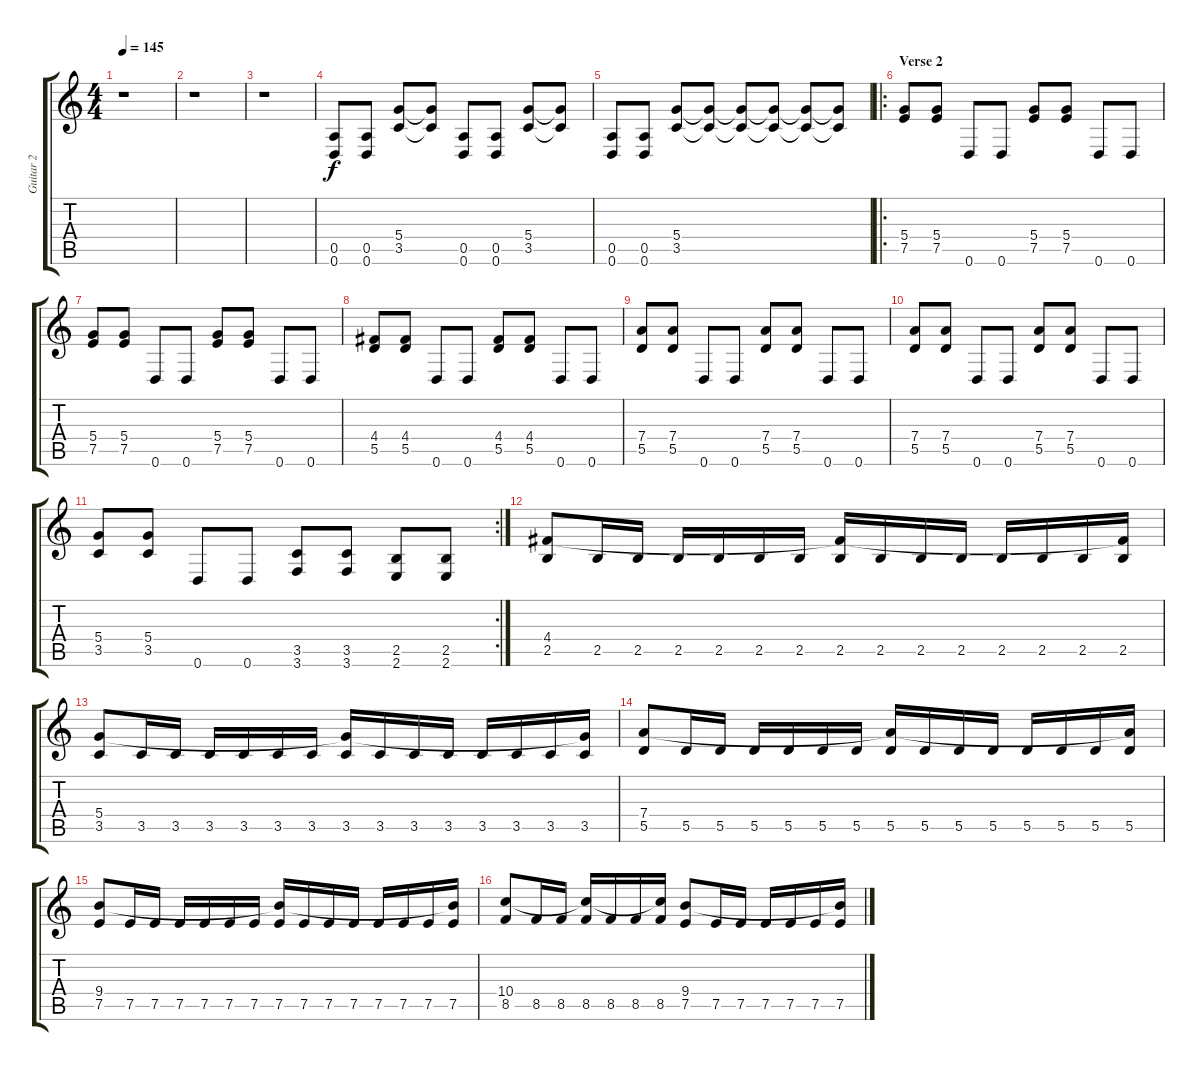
\track ("Guitar 2" "Guitar 2") {instrument distortionguitar}
\staff {score tabs}
\tuning (E4 B3 G3 D3 A2 D2) {hide}
\ts (4 4)
\tempo 145
\clef g2
\ks c
r.1{dy f} |
r.1 |
r.1 |
(0.5 0.6).8 (0.5 0.6).8 (5.4 3.5).8 (5.4{t} 3.5{t}).8 (0.5 0.6).8 (0.5 0.6).8 (5.4 3.5).8 (5.4{t} 3.5{t}).8 |
(0.5 0.6).8 (0.5 0.6).8 (5.4 3.5).8 (5.4{t} 3.5{t}).8 (5.4{t} 3.5{t}).8 (5.4{t} 3.5{t}).8 (5.4{t} 3.5{t}).8 (5.4{t} 3.5{t}).8 |
\ro
\section ("" "Verse 2")
(5.4 7.5).8 (5.4 7.5).8 0.6.8 0.6.8 (5.4 7.5).8 (5.4 7.5).8 0.6.8 0.6.8 |
(5.4 7.5).8 (5.4 7.5).8 0.6.8 0.6.8 (5.4 7.5).8 (5.4 7.5).8 0.6.8 0.6.8 |
(4.4 5.5).8 (4.4 5.5).8 0.6.8 0.6.8 (4.4 5.5).8 (4.4 5.5).8 0.6.8 0.6.8 |
(7.4 5.5).8 (7.4 5.5).8 0.6.8 0.6.8 (7.4 5.5).8 (7.4 5.5).8 0.6.8 0.6.8 |
(7.4 5.5).8 (7.4 5.5).8 0.6.8 0.6.8 (7.4 5.5).8 (7.4 5.5).8 0.6.8 0.6.8 |
\rc 2
(5.4 3.5).8 (5.4 3.5).8 0.6.8 0.6.8 (3.5 3.6).8 (3.5 3.6).8 (2.5 2.6).8 (2.5 2.6).8 |
(4.4 2.5).8 2.5.16 2.5.16 2.5.16 2.5.16 2.5.16 2.5.16 (4.4{t} 2.5).16 2.5.16 2.5.16 2.5.16 2.5.16 2.5.16 2.5.16 (4.4{t} 2.5).16 |
(5.4 3.5).8 3.5.16 3.5.16 3.5.16 3.5.16 3.5.16 3.5.16 (5.4{t} 3.5).16 3.5.16 3.5.16 3.5.16 3.5.16 3.5.16 3.5.16 (5.4{t} 3.5).16 |
(7.4 5.5).8 5.5.16 5.5.16 5.5.16 5.5.16 5.5.16 5.5.16 (7.4{t} 5.5).16 5.5.16 5.5.16 5.5.16 5.5.16 5.5.16 5.5.16 (7.4{t} 5.5).16 |
(9.4 7.5).8 7.5.16 7.5.16 7.5.16 7.5.16 7.5.16 7.5.16 (9.4{t} 7.5).16 7.5.16 7.5.16 7.5.16 7.5.16 7.5.16 7.5.16 (9.4{t} 7.5).16 |
(10.4 8.5).8 8.5.16 8.5.16 (10.4{t} 8.5).16 8.5.16 8.5.16 (10.4{t} 8.5).16 (9.4 7.5).8 7.5.16 7.5.16 7.5.16 7.5.16 7.5.16 (9.4{t} 7.5).16
